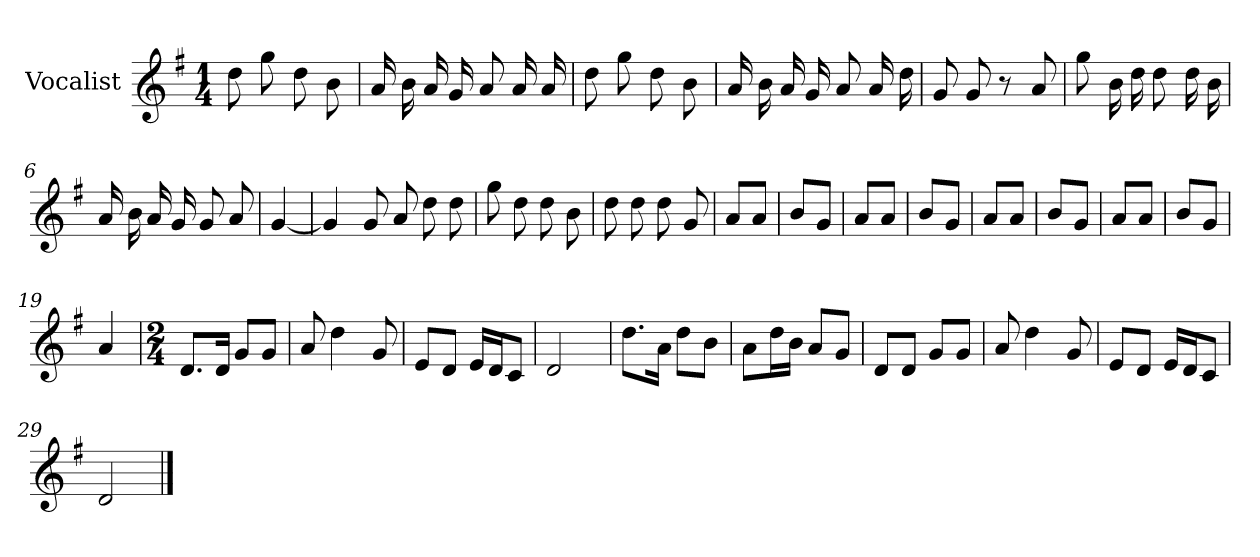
**kern
*part1
*staff1
*I"Vocalist
*k[f#]
*G:
*M1/4
=
8dd
8gg
8dd
8b
=1
16a
16b
16a
16g
8a
16a
16a
=2
8dd
8gg
8dd
8b
=3
16a
16b
16a
16g
8a
16a
16dd
=4
8g
8g
8r
8a
=5
8gg
16b
16dd
8dd
16dd
16b
=6
16a
16b
16a
16g
8g
8a
=7
[4g
=8
4g]
8g
8a
8dd
8dd
=9
8gg
8dd
8dd
8b
=10
8dd
8dd
8dd
8g
=11
8aL
8aJ
=12
8bL
8gJ
=13
8aL
8aJ
=14
8bL
8gJ
=15
8aL
8aJ
=16
8bL
8gJ
=17
8aL
8aJ
=18
8bL
8gJ
=19
4a
=20
*M2/4
8.dL
16dJk
8gL
8gJ
=21
8a
4dd
8g
=22
8eL
8dJ
16eLL
16dJ
8cJ
=23
2d
=24
8.ddL
16aJk
8ddL
8bJ
=25
8aL
16ddL
16bJJ
8aL
8gJ
=26
8dL
8dJ
8gL
8gJ
=27
8a
4dd
8g
=28
8eL
8dJ
16eLL
16dJ
8cJ
=29
2d
==
*-
